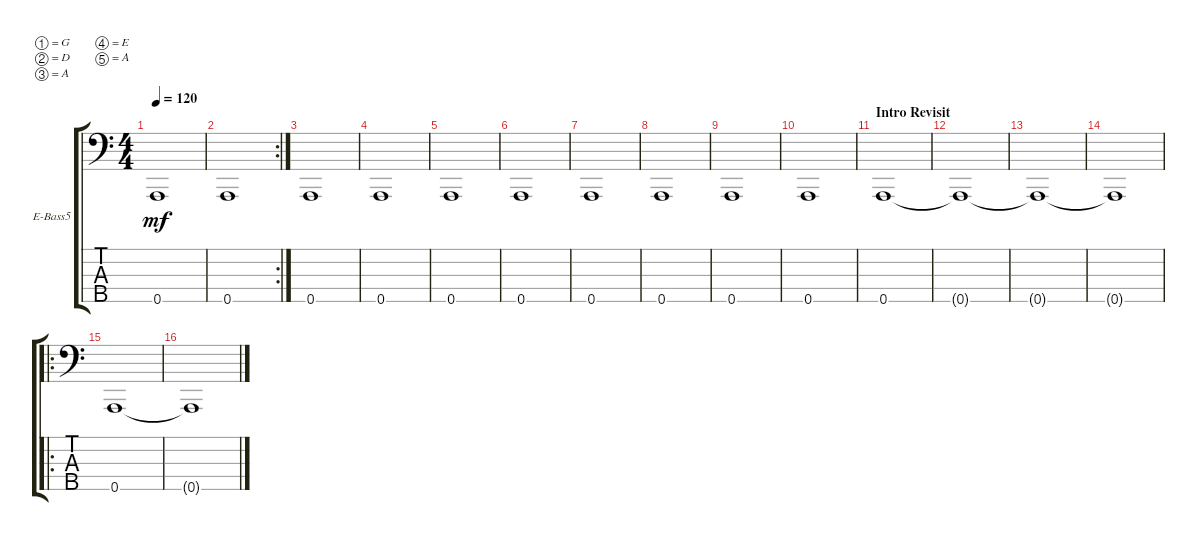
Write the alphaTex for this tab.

\bracketExtendMode groupsimilarinstruments
\firstSystemTrackNameOrientation horizontal
\otherSystemsTrackNameOrientation horizontal
\track ("Electric Bass" "E-Bass5") {instrument electricbassfinger}
\staff {score tabs}
\tuning (G2 D2 A1 E1 A0)
\ts (4 4)
\tempo 120
\clef f4
\ks c
0.5.1{dy mf} |
\rc 2
0.5.1 |
0.5.1 |
0.5.1 |
0.5.1 |
0.5.1 |
0.5.1 |
0.5.1 |
0.5.1 |
0.5.1 |
\section ("" "Intro Revisit")
0.5.1 |
0.5{t}.1 |
0.5{t}.1 |
0.5{t}.1 |
\ro
0.5.1 |
0.5{t}.1
